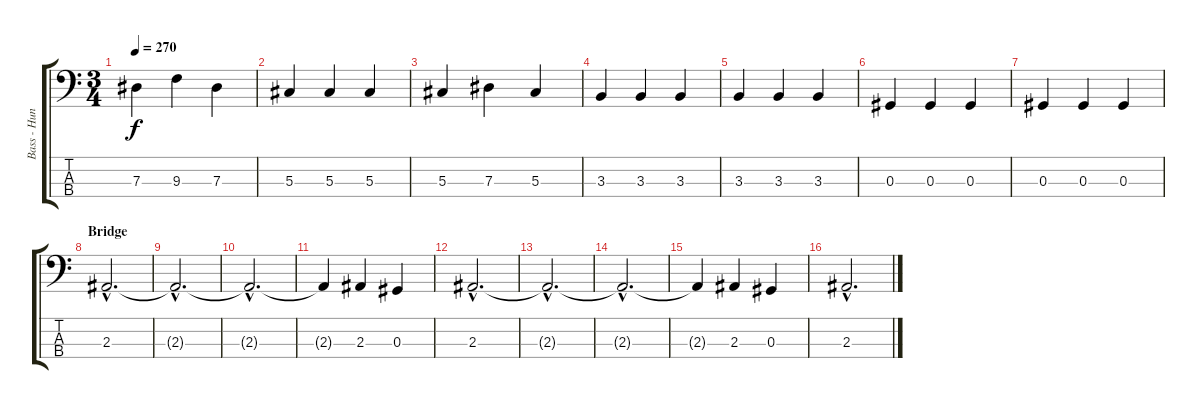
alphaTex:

\track ("Bass - Hunter" "Bass - Hun") {instrument electricbasspick}
\staff {score tabs}
\tuning (Gb2 Db2 Ab1 Eb1) {hide}
\ts (3 4)
\tempo 270
\clef f4
\ks c
7.3.4{dy f} 9.3.4 7.3.4 |
5.3.4 5.3.4 5.3.4 |
5.3.4 7.3.4 5.3.4 |
3.3.4 3.3.4 3.3.4 |
3.3.4 3.3.4 3.3.4 |
0.3.4 0.3.4 0.3.4 |
0.3.4 0.3.4 0.3.4 |
\section ("" "Bridge")
2.3{hac}.2{d} |
2.3{hac t}.2{d} |
2.3{hac t}.2{d} |
2.3{t}.4 2.3.4 0.3.4 |
2.3{hac}.2{d} |
2.3{hac t}.2{d} |
2.3{hac t}.2{d} |
2.3{t}.4 2.3.4 0.3.4 |
2.3{hac}.2{d}
